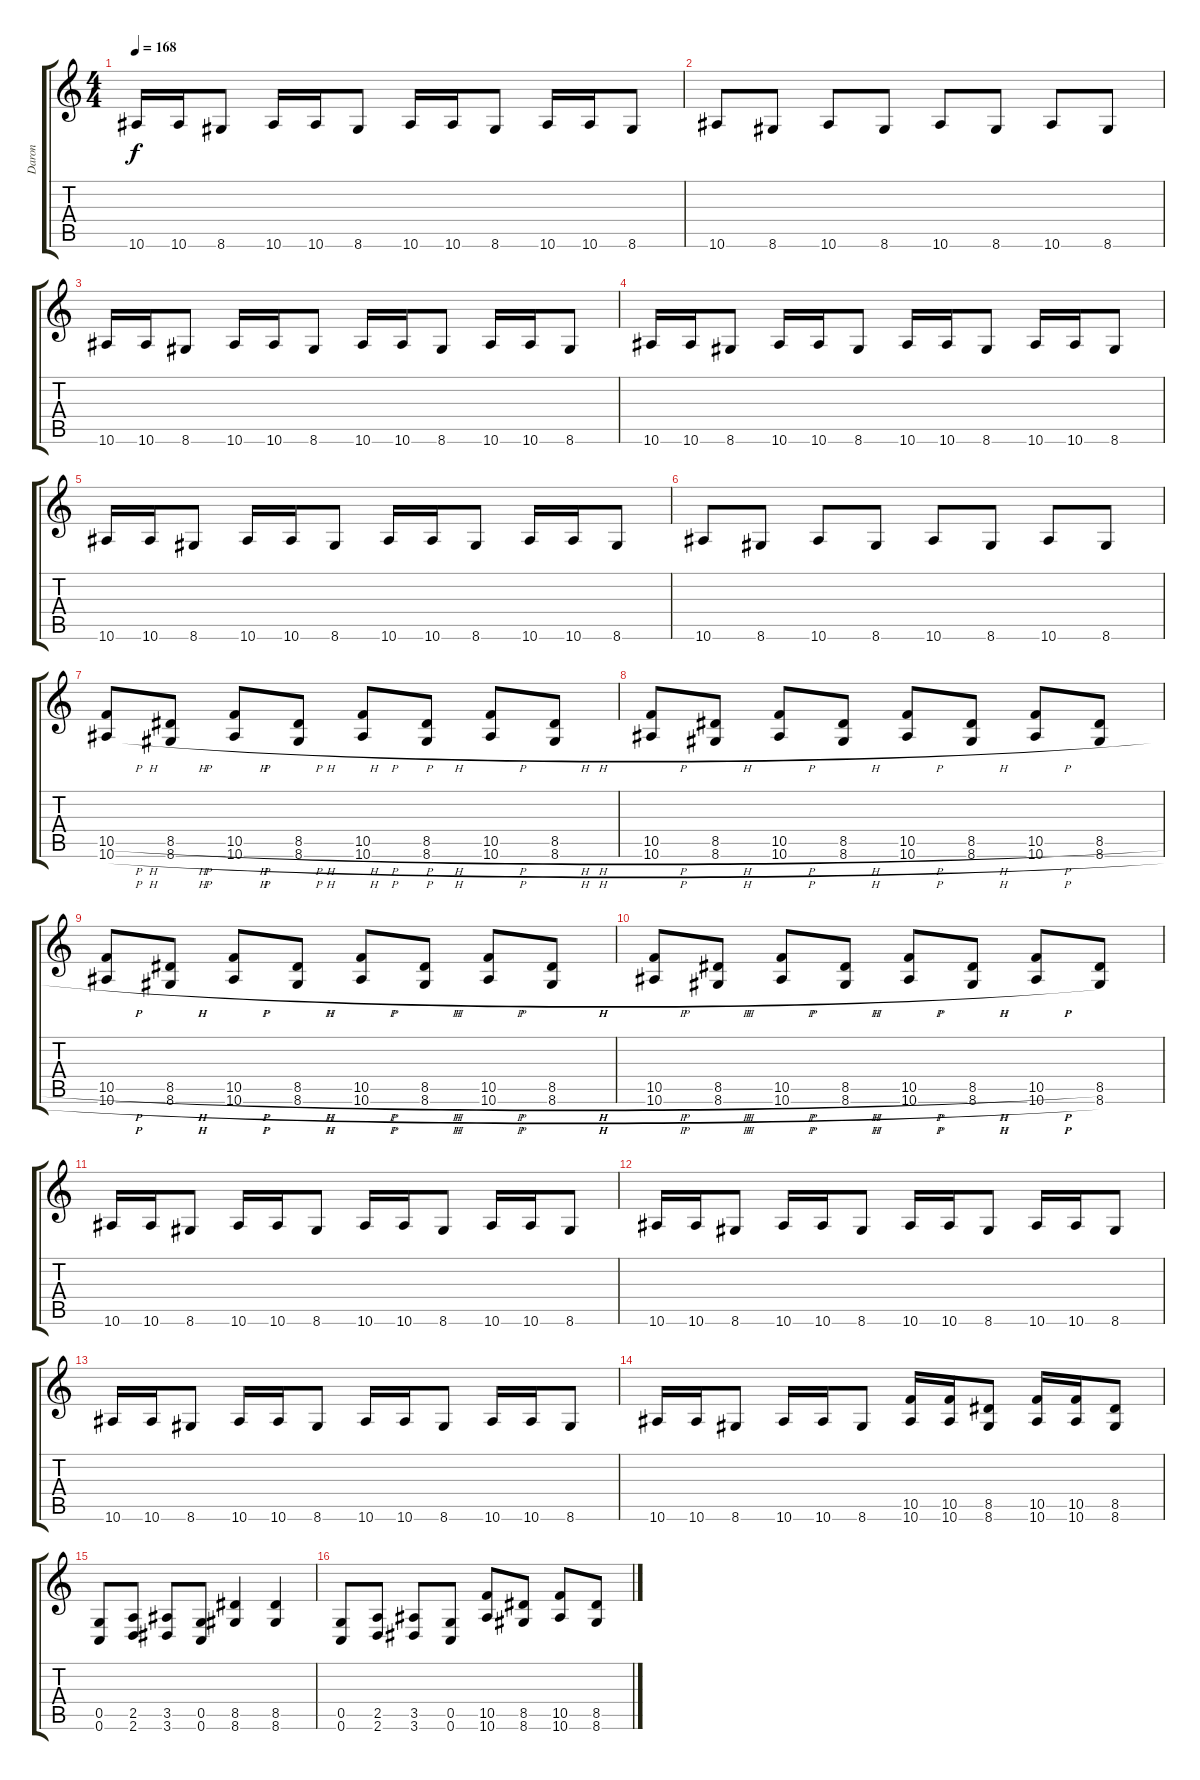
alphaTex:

\track ("Daron" "Daron") {instrument overdrivenguitar}
\staff {score tabs}
\tuning (D4 A3 F3 C3 G2 C2) {hide}
\ts (4 4)
\tempo 168
\clef g2
\ks c
10.6.16{dy f} 10.6.16 8.6.8 10.6.16 10.6.16 8.6.8 10.6.16 10.6.16 8.6.8 10.6.16 10.6.16 8.6.8 |
10.6.8 8.6.8 10.6.8 8.6.8 10.6.8 8.6.8 10.6.8 8.6.8 |
10.6.16 10.6.16 8.6.8 10.6.16 10.6.16 8.6.8 10.6.16 10.6.16 8.6.8 10.6.16 10.6.16 8.6.8 |
10.6.16 10.6.16 8.6.8 10.6.16 10.6.16 8.6.8 10.6.16 10.6.16 8.6.8 10.6.16 10.6.16 8.6.8 |
10.6.16 10.6.16 8.6.8 10.6.16 10.6.16 8.6.8 10.6.16 10.6.16 8.6.8 10.6.16 10.6.16 8.6.8 |
10.6.8 8.6.8 10.6.8 8.6.8 10.6.8 8.6.8 10.6.8 8.6.8 |
(10.5{h} 10.6{h}).8 (8.5{h} 8.6{h}).8 (10.5{h} 10.6{h}).8 (8.5{h} 8.6{h}).8 (10.5{h} 10.6{h}).8 (8.5{h} 8.6{h}).8 (10.5{h} 10.6{h}).8 (8.5{h} 8.6{h}).8 |
(10.5{h} 10.6{h}).8 (8.5{h} 8.6{h}).8 (10.5{h} 10.6{h}).8 (8.5{h} 8.6{h}).8 (10.5{h} 10.6{h}).8 (8.5{h} 8.6{h}).8 (10.5{h} 10.6{h}).8 (8.5{h} 8.6{h}).8 |
(10.5{h} 10.6{h}).8 (8.5{h} 8.6{h}).8 (10.5{h} 10.6{h}).8 (8.5{h} 8.6{h}).8 (10.5{h} 10.6{h}).8 (8.5{h} 8.6{h}).8 (10.5{h} 10.6{h}).8 (8.5{h} 8.6{h}).8 |
(10.5{h} 10.6{h}).8 (8.5{h} 8.6{h}).8 (10.5{h} 10.6{h}).8 (8.5{h} 8.6{h}).8 (10.5{h} 10.6{h}).8 (8.5{h} 8.6{h}).8 (10.5{h} 10.6{h}).8 (8.5 8.6).8 |
10.6.16 10.6.16 8.6.8 10.6.16 10.6.16 8.6.8 10.6.16 10.6.16 8.6.8 10.6.16 10.6.16 8.6.8 |
10.6.16 10.6.16 8.6.8 10.6.16 10.6.16 8.6.8 10.6.16 10.6.16 8.6.8 10.6.16 10.6.16 8.6.8 |
10.6.16 10.6.16 8.6.8 10.6.16 10.6.16 8.6.8 10.6.16 10.6.16 8.6.8 10.6.16 10.6.16 8.6.8 |
10.6.16 10.6.16 8.6.8 10.6.16 10.6.16 8.6.8 (10.5 10.6).16 (10.5 10.6).16 (8.5 8.6).8 (10.5 10.6).16 (10.5 10.6).16 (8.5 8.6).8 |
(0.5 0.6).8 (2.5 2.6).8 (3.5 3.6).8 (0.5 0.6).8 (8.5 8.6).4 (8.5 8.6).4 |
(0.5 0.6).8 (2.5 2.6).8 (3.5 3.6).8 (0.5 0.6).8 (10.5 10.6).8 (8.5 8.6).8 (10.5 10.6).8 (8.5 8.6).8
